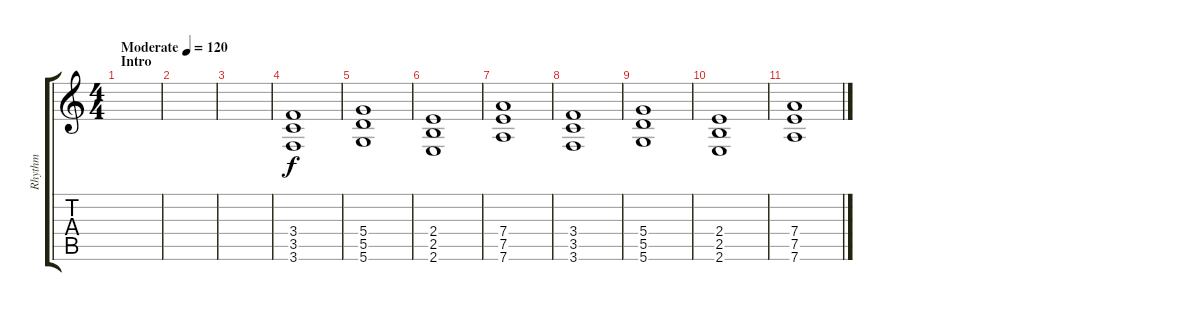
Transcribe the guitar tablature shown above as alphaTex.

\track ("Rhythm" "Rhythm") {instrument overdrivenguitar}
\staff {score tabs}
\tuning (E4 B3 G3 D3 A2 D2) {hide}
\ts (4 4)
\section ("" "Intro")
\tempo (120 "Moderate")
\clef g2
\ks c
|
|
|
(3.4 3.5 3.6).1 |
(5.4 5.5 5.6).1 |
(2.4 2.5 2.6).1 |
(7.4 7.5 7.6).1 |
(3.4 3.5 3.6).1 |
(5.4 5.5 5.6).1 |
(2.4 2.5 2.6).1 |
(7.4 7.5 7.6).1
